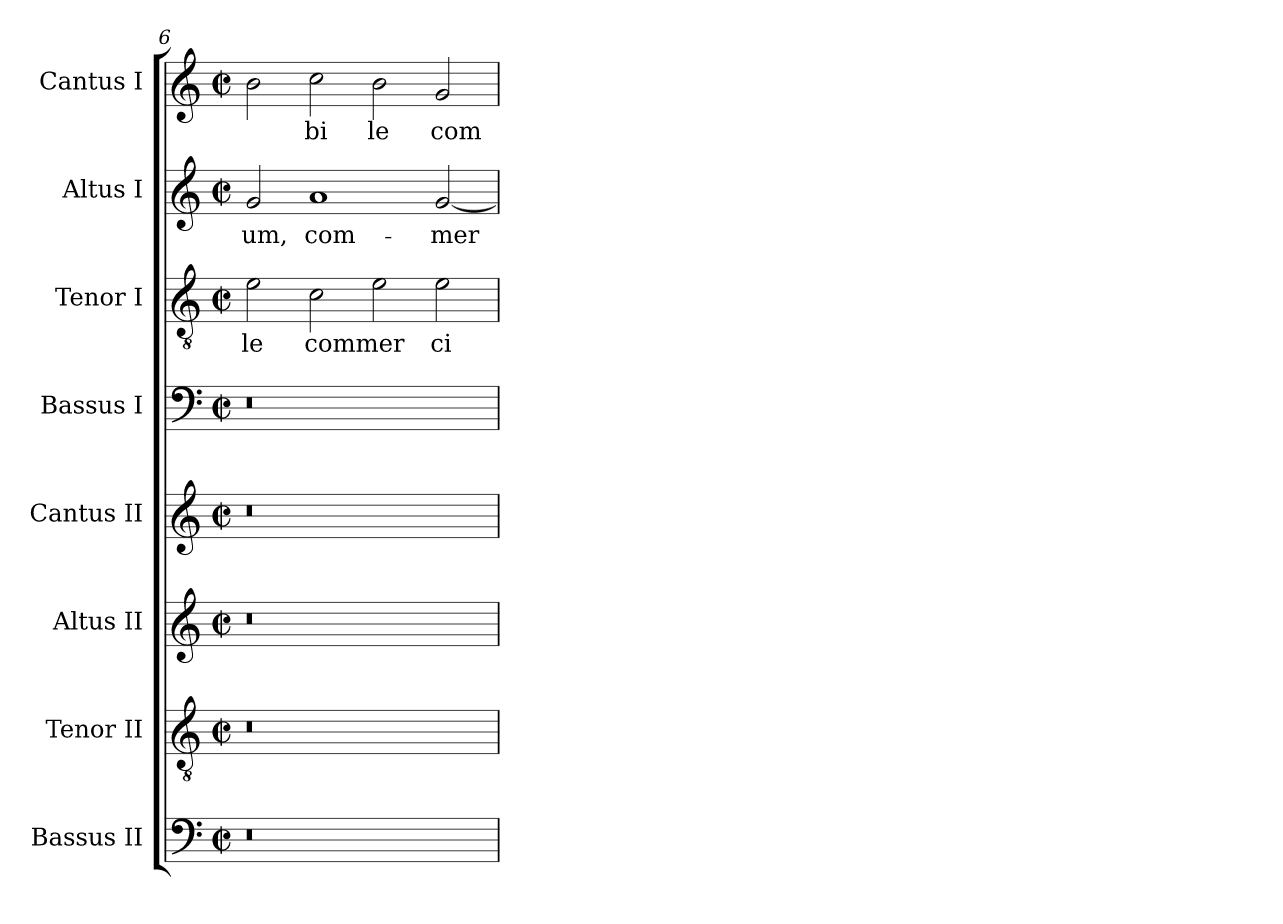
**kern	**kern	**kern	**kern	**kern	**kern	**text	**kern	**text	**kern	**text
*part8	*part7	*part6	*part5	*part4	*part3	*part3	*part2	*part2	*part1	*part1
*staff8	*staff7	*staff6	*staff5	*staff4	*staff3	*staff3	*staff2	*staff2	*staff1	*staff1
*I"Bassus II	*I"Tenor II	*I"Altus II	*I"Cantus II	*I"Bassus I	*I"Tenor I	*	*I"Altus I	*	*I"Cantus I	*
*clefF4	*clefGv2	*clefG2	*clefG2	*clefF4	*clefGv2	*	*clefG2	*	*clefG2	*
*M2/2	*M2/2	*M2/2	*M2/2	*M2/2	*M2/2	*	*M2/2	*	*M2/2	*
*met(c|)	*met(c|)	*met(c|)	*met(c|)	*met(c|)	*met(c|)	*	*met(c|)	*	*met(c|)	*
=6	=6	=6	=6	=6	=6	=6	=6	=6	=6	=6
!	!	!	!	!	!	!LO:LY:b:cj	!	!LO:LY:b:cj	!	!
0r	0r	0r	0r	0r	2e\	le	2g/	-um,	2b\	.
!	!	!	!	!	!	!LO:LY:b	!	!LO:LY:b:cj	!	!LO:LY:b:cj
.	.	.	.	.	2c\	commer	1a	com-	2cc\	bi
!	!	!	!	!	!	!	!	!	!	!LO:LY:b:cj
.	.	.	.	.	2e\	.	.	.	2b\	le
!	!	!	!	!	!	!LO:LY:b:cj	!	!LO:LY:b	!	!LO:LY:b:cj
.	.	.	.	.	2e\	ci	[>2g/	-mer-	2g/	com
=	=	=	=	=	=	=	=	=	=	=
*-	*-	*-	*-	*-	*-	*-	*-	*-	*-	*-
